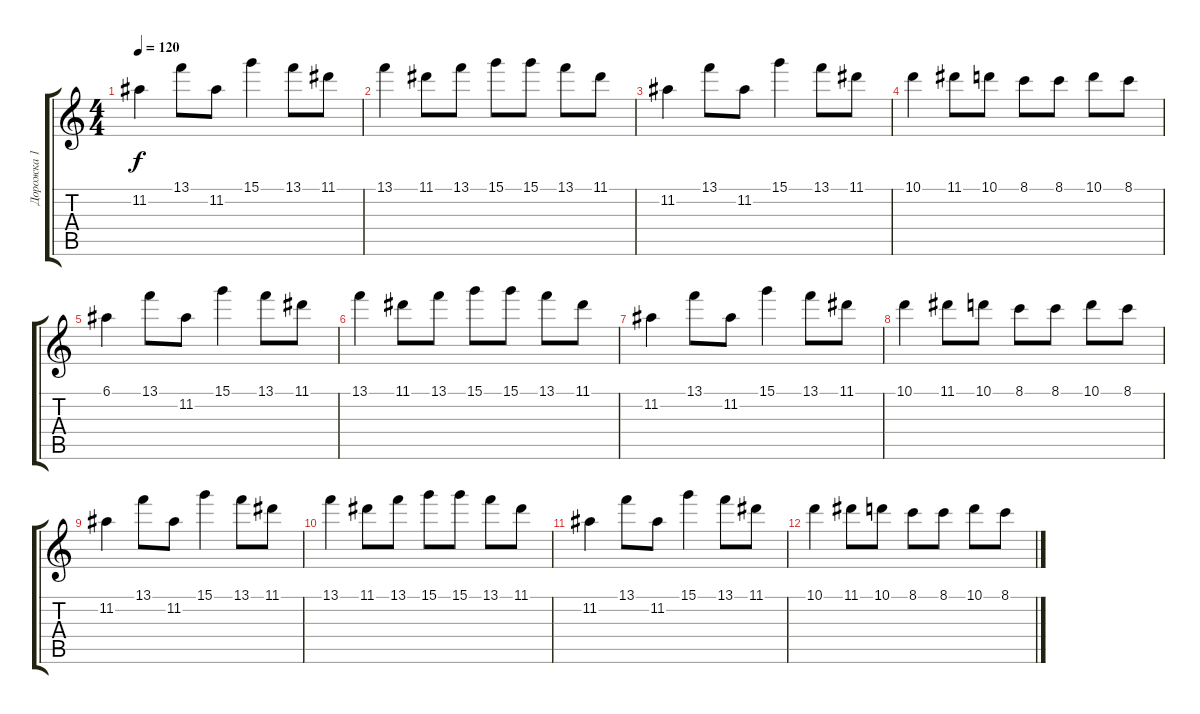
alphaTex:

\track ("Дорожка 1" "Дорожка 1") {instrument acousticguitarsteel}
\staff {score tabs}
\tuning (E4 B3 G3 D3 A2 E2) {hide}
\ts (4 4)
\tempo 120
\clef g2
\ks c
11.2.4{dy f instrument acousticguitarsteel} 13.1.8 11.2.8 15.1.4 13.1.8 11.1.8 |
13.1.4 11.1.8 13.1.8 15.1.8 15.1.8 13.1.8 11.1.8 |
11.2.4 13.1.8 11.2.8 15.1.4 13.1.8 11.1.8 |
10.1.4 11.1.8 10.1.8 8.1.8 8.1.8 10.1.8 8.1.8 |
6.1.4 13.1.8 11.2.8 15.1.4 13.1.8 11.1.8 |
13.1.4 11.1.8 13.1.8 15.1.8 15.1.8 13.1.8 11.1.8 |
11.2.4 13.1.8 11.2.8 15.1.4 13.1.8 11.1.8 |
10.1.4 11.1.8 10.1.8 8.1.8 8.1.8 10.1.8 8.1.8 |
11.2.4 13.1.8 11.2.8 15.1.4 13.1.8 11.1.8 |
13.1.4 11.1.8 13.1.8 15.1.8 15.1.8 13.1.8 11.1.8 |
11.2.4 13.1.8 11.2.8 15.1.4 13.1.8 11.1.8 |
10.1.4 11.1.8 10.1.8 8.1.8 8.1.8 10.1.8 8.1.8
